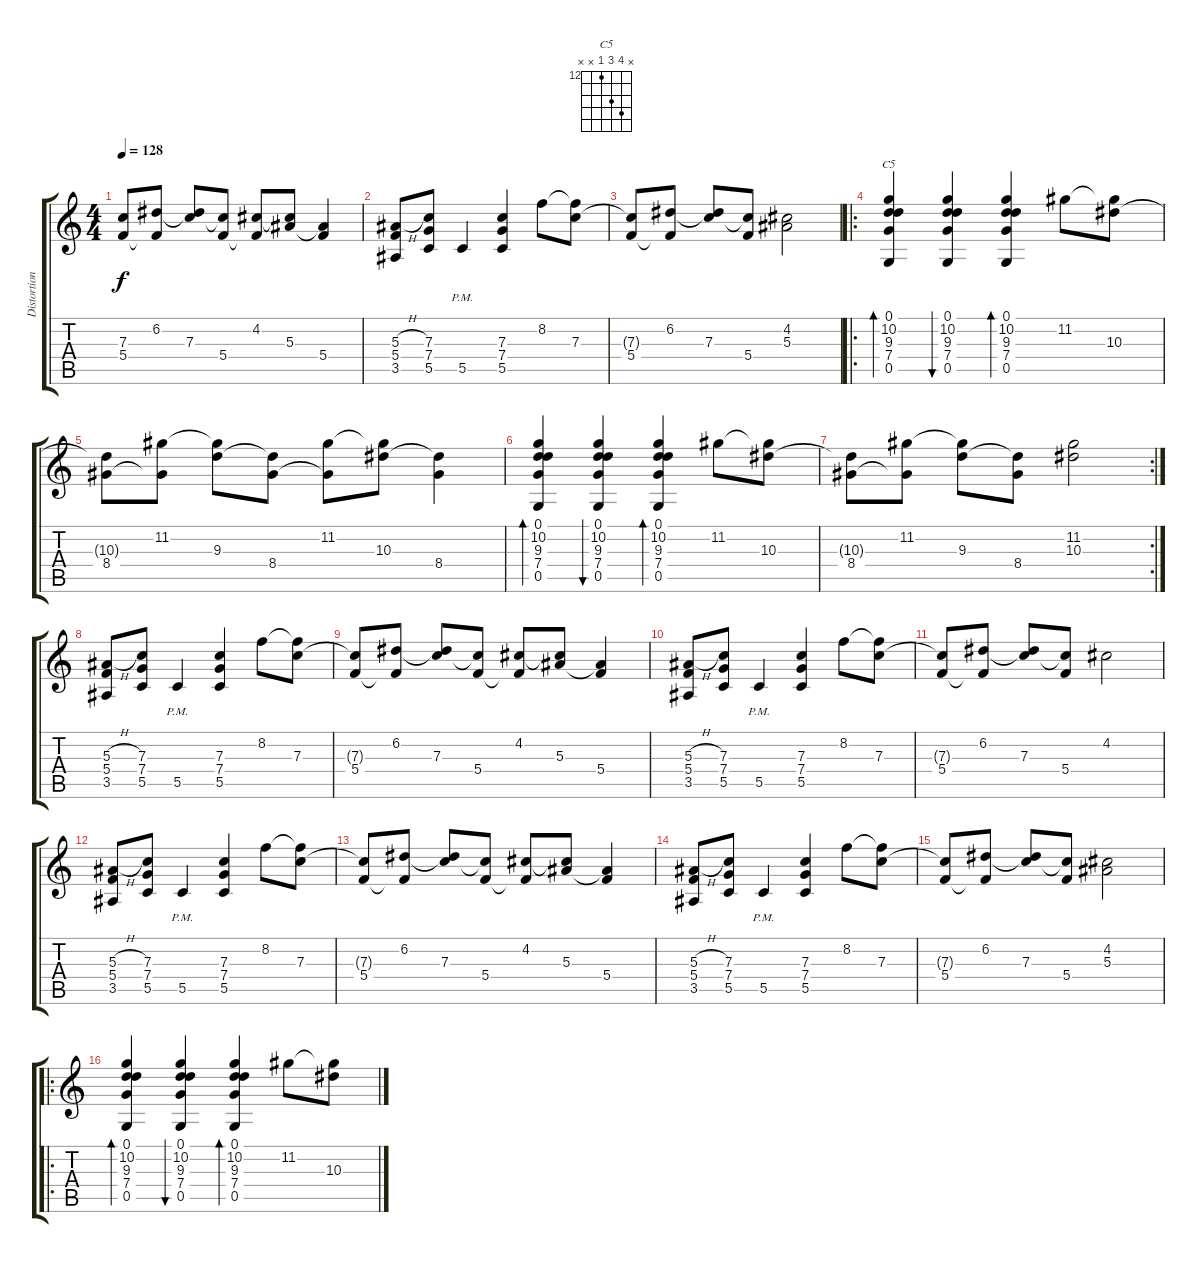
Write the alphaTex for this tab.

\track ("Distortion Guitar 1" "Distortion") {instrument distortionguitar}
\staff {score tabs}
\tuning (D4 A3 F3 C3 G2 D2) {hide}
\chord ("C5" x 15 14 12 x x) {firstfret 12}
\ts (4 4)
\tempo 128
\clef g2
\ks c
(7.3{t} 5.4).8{dy f} (6.2 5.4{t}).8 (6.2{t} 7.3).8 (7.3{t} 5.4).8 (4.2 5.4{t}).8 (4.2{t} 5.3).8 (5.3{t} 5.4).4 |
(5.3{h} 5.4 3.5).8 (7.3 7.4 5.5).8 5.5{pm}.4 (7.3 7.4 5.5).4 8.2.8 (8.2{t} 7.3).8 |
(7.3{t} 5.4).8 (6.2 5.4{t}).8 (6.2{t} 7.3).8 (7.3{t} 5.4).8 (4.2 5.3).2 |
\ro
(0.1 10.2 9.3 7.4 0.5).4{bd 120 ch "C5"} (0.1 10.2 9.3 7.4 0.5).4{bu 120} (0.1 10.2 9.3 7.4 0.5).4{bd 120} 11.2.8 (11.2{t} 10.3).8 |
(10.3{t} 8.4).8 (11.2 8.4{t}).8 (11.2{t} 9.3).8 (9.3{t} 8.4).8 (11.2 8.4{t}).8 (11.2{t} 10.3).8 (10.3{t} 8.4).4 |
(0.1 10.2 9.3 7.4 0.5).4{bd 120} (0.1 10.2 9.3 7.4 0.5).4{bu 120} (0.1 10.2 9.3 7.4 0.5).4{bd 120} 11.2.8 (11.2{t} 10.3).8 |
\rc 2
(10.3{t} 8.4).8 (11.2 8.4{t}).8 (11.2{t} 9.3).8 (9.3{t} 8.4).8 (11.2 10.3).2 |
(5.3{h} 5.4 3.5).8 (7.3 7.4 5.5).8 5.5{pm}.4 (7.3 7.4 5.5).4 8.2.8 (8.2{t} 7.3).8 |
(7.3{t} 5.4).8 (6.2 5.4{t}).8 (6.2{t} 7.3).8 (7.3{t} 5.4).8 (4.2 5.4{t}).8 (4.2{t} 5.3).8 (5.3{t} 5.4).4 |
(5.3{h} 5.4 3.5).8 (7.3 7.4 5.5).8 5.5{pm}.4 (7.3 7.4 5.5).4 8.2.8 (8.2{t} 7.3).8 |
(7.3{t} 5.4).8 (6.2 5.4{t}).8 (6.2{t} 7.3).8 (7.3{t} 5.4).8 4.2.2 |
(5.3{h} 5.4 3.5).8 (7.3 7.4 5.5).8 5.5{pm}.4 (7.3 7.4 5.5).4 8.2.8 (8.2{t} 7.3).8 |
(7.3{t} 5.4).8 (6.2 5.4{t}).8 (6.2{t} 7.3).8 (7.3{t} 5.4).8 (4.2 5.4{t}).8 (4.2{t} 5.3).8 (5.3{t} 5.4).4 |
(5.3{h} 5.4 3.5).8 (7.3 7.4 5.5).8 5.5{pm}.4 (7.3 7.4 5.5).4 8.2.8 (8.2{t} 7.3).8 |
(7.3{t} 5.4).8 (6.2 5.4{t}).8 (6.2{t} 7.3).8 (7.3{t} 5.4).8 (4.2 5.3).2 |
\ro
(0.1 10.2 9.3 7.4 0.5).4{bd 120} (0.1 10.2 9.3 7.4 0.5).4{bu 120} (0.1 10.2 9.3 7.4 0.5).4{bd 120} 11.2.8 (11.2{t} 10.3).8
